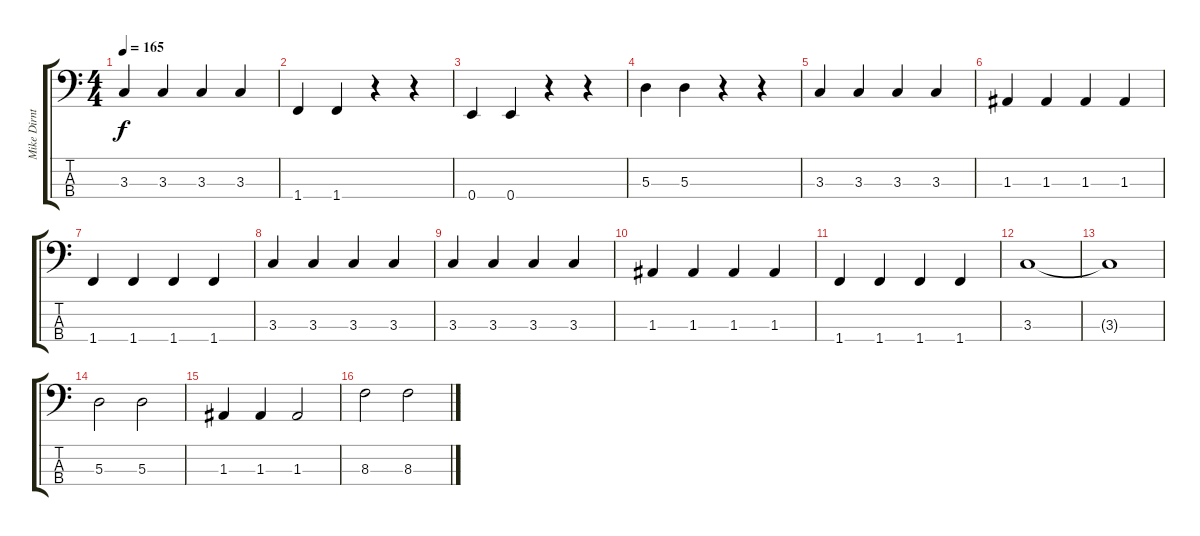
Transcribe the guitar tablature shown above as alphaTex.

\track ("Mike Dirnt - Bass" "Mike Dirnt") {instrument electricbassfinger}
\staff {score tabs}
\tuning (G2 D2 A1 E1) {hide}
\ts (4 4)
\tempo 165
\clef f4
\ks c
3.3.4{dy f} 3.3.4 3.3.4 3.3.4 |
1.4.4 1.4.4 r.4 r.4 |
0.4.4 0.4.4 r.4 r.4 |
5.3.4 5.3.4 r.4 r.4 |
3.3.4 3.3.4 3.3.4 3.3.4 |
1.3.4 1.3.4 1.3.4 1.3.4 |
1.4.4 1.4.4 1.4.4 1.4.4 |
3.3.4 3.3.4 3.3.4 3.3.4 |
3.3.4 3.3.4 3.3.4 3.3.4 |
1.3.4 1.3.4 1.3.4 1.3.4 |
1.4.4 1.4.4 1.4.4 1.4.4 |
3.3.1 |
3.3{t}.1 |
5.3.2 5.3.2 |
1.3.4 1.3.4 1.3.2 |
8.3.2 8.3.2
